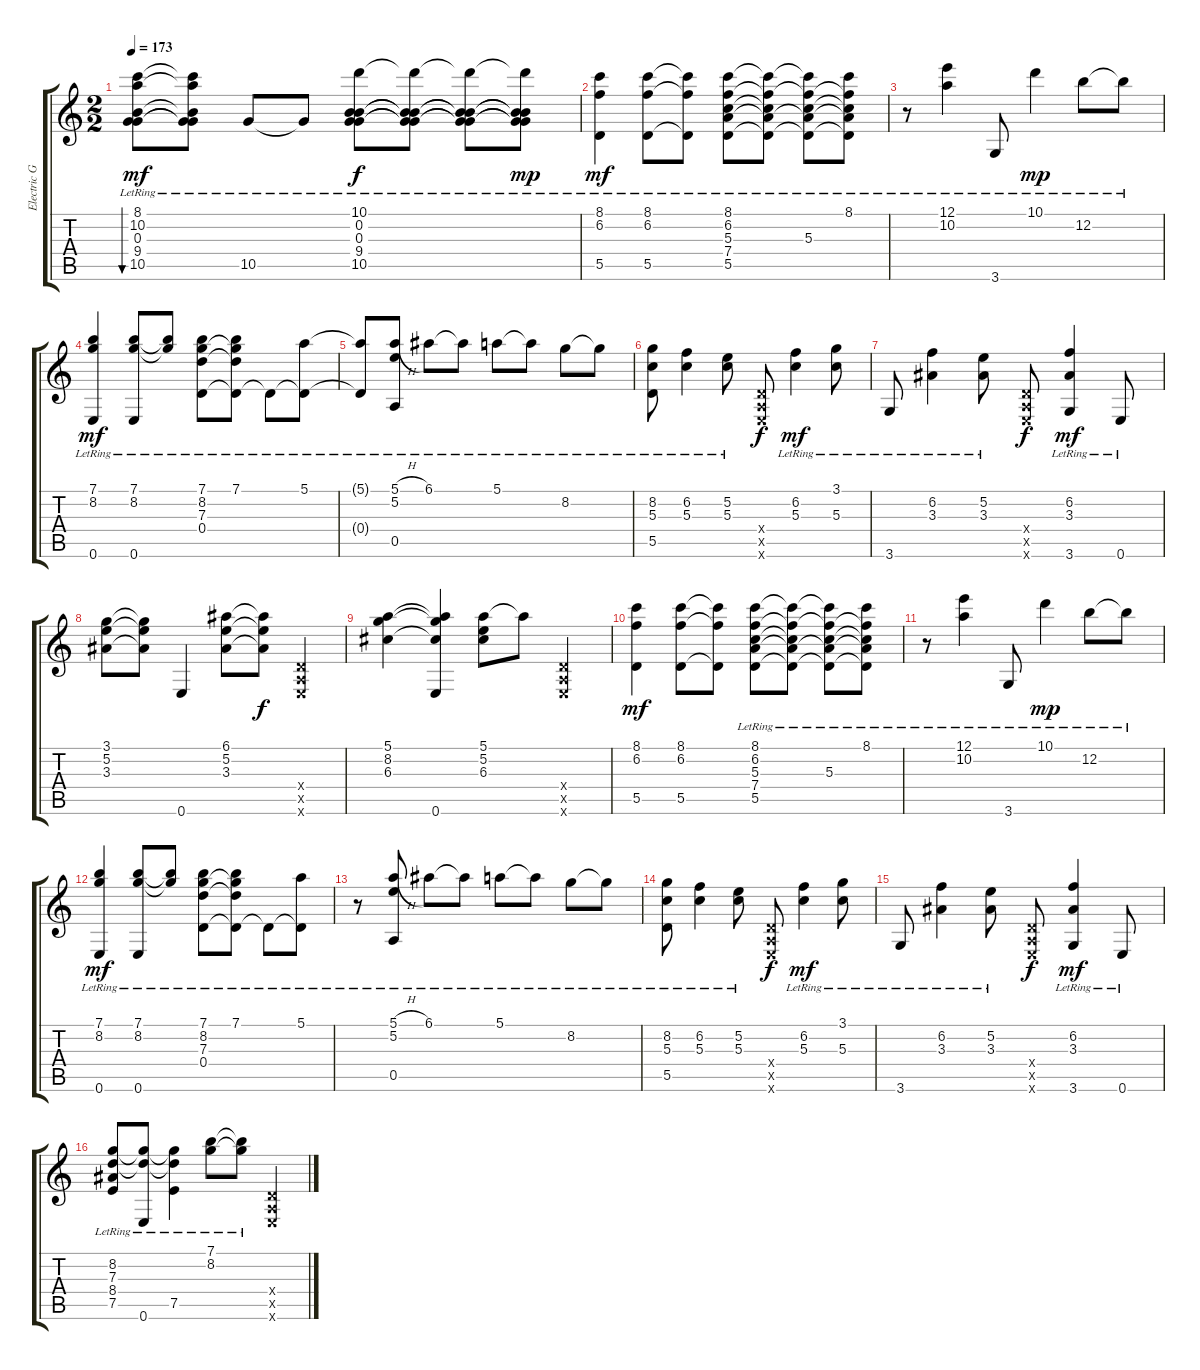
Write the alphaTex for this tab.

\track ("Electric Guitar" "Electric G") {instrument electricguitarclean}
\staff {score tabs}
\tuning (E4 B3 G3 D3 A2 E2) {hide}
\ts (2 2)
\tempo 173
\clef g2
\ks c
(8.1{lr} 10.2{lr} 0.3{lr} 9.4{lr} 10.5{lr}).8{bu 240 dy mf} (8.1{lr t} 10.2{lr t} 0.3{lr t} 9.4{lr t} 10.5{lr t}).8 10.5{lr}.8 10.5{lr t}.8 (10.1{lr} 0.2{lr} 0.3{lr} 9.4{lr} 10.5{lr}).8{dy f} (10.1{lr t} 0.2{lr t} 0.3{lr t} 9.4{lr t} 10.5{lr t}).8 (10.1{lr t} 0.2{lr t} 0.3{lr t} 9.4{lr t} 10.5{lr t}).8 (10.1{lr t} 0.2{lr t} 0.3{lr t} 9.4{lr t} 10.5{lr t}).8{dy mp} |
(8.1{lr} 6.2{lr} 5.5{lr}).4{dy mf} (8.1{lr} 6.2{lr} 5.5{lr}).8 (8.1{lr t} 6.2{lr t} 5.5{lr t}).8 (8.1{lr} 6.2{lr} 5.3{lr} 7.4{lr} 5.5{lr}).8 (8.1{lr t} 6.2{lr t} 5.3{lr t} 7.4{lr t} 5.5{lr t}).8 (8.1{lr t} 6.2{lr t} 5.3{lr} 7.4{lr t} 5.5{lr t}).8 (8.1{lr} 6.2{lr t} 5.3{lr t} 7.4{lr t} 5.5{lr t}).8 |
r.8 (12.1{lr} 10.2{lr}).4 3.6{lr}.8 10.1{lr}.4{dy mp} 12.2{lr}.8 12.2{lr t}.8 |
(7.1{lr} 8.2{lr} 0.6{lr}).4{dy mf} (7.1{lr} 8.2{lr} 0.6{lr}).8 (7.1{lr t} 8.2{lr t}).8 (7.1{lr} 8.2{lr} 7.3{lr} 0.4{lr}).8 (7.1{lr} 8.2{lr t} 7.3{lr t} 0.4{lr t}).8 0.4{lr t}.8 (5.1{lr} 0.4{lr t}).8 |
(5.1{lr t} 0.4{lr t}).8 (5.1{h lr} 5.2{lr} 0.5{lr}).8 6.1{lr}.8 6.1{lr t}.8 5.1{lr}.8 5.1{lr t}.8 8.2{lr}.8 8.2{lr t}.8 |
(8.2{lr} 5.3{lr} 5.5{lr}).8 (6.2{lr} 5.3{lr}).4 (5.2{lr} 5.3{lr}).8 (0.4{x} 0.5{x} 0.6{x}).8{dy f} (6.2{lr} 5.3{lr}).4{dy mf} (3.1{lr} 5.3{lr}).8 |
3.6{lr}.8 (6.2{lr} 3.3{lr}).4 (5.2{lr} 3.3{lr}).8 (0.4{x} 0.5{x} 0.6{x}).8{dy f} (6.2{lr} 3.3{lr} 3.6{lr}).4{dy mf} 0.6{lr}.8 |
(3.1 5.2 3.3).8 (3.1{t} 5.2{t} 3.3{t}).8 0.6.4 (6.1 5.2 3.3).8 (6.1{t} 5.2{t} 3.3{t}).8{dy f} (0.4{x} 0.5{x} 0.6{x}).4 |
(5.1 8.2 6.3).4 (5.1{t} 8.2{t} 6.3{t} 0.6).4 (5.1 5.2 6.3).8 5.1{t}.8 (0.4{x} 0.5{x} 0.6{x}).4 |
(8.1 6.2 5.5).4{dy mf} (8.1 6.2 5.5).8 (8.1{t} 6.2{t} 5.5{t}).8 (8.1 6.2{lr} 5.3 7.4 5.5).8 (8.1{t} 6.2{lr t} 5.3{t} 7.4{t} 5.5{t}).8 (8.1{t} 6.2{lr t} 5.3 7.4{t} 5.5{t}).8 (8.1 6.2{lr t} 5.3{t} 7.4{t} 5.5{t}).8 |
r.8 (12.1{lr} 10.2{lr}).4 3.6{lr}.8 10.1{lr}.4{dy mp} 12.2{lr}.8 12.2{lr t}.8 |
(7.1{lr} 8.2{lr} 0.6{lr}).4{dy mf} (7.1{lr} 8.2{lr} 0.6{lr}).8 (7.1{lr t} 8.2{lr t}).8 (7.1{lr} 8.2{lr} 7.3{lr} 0.4{lr}).8 (7.1{lr} 8.2{lr t} 7.3{lr t} 0.4{lr t}).8 0.4{lr t}.8 (5.1{lr} 0.4{lr t}).8 |
r.8 (5.1{h lr} 5.2{lr} 0.5{lr}).8 6.1{lr}.8 6.1{lr t}.8 5.1{lr}.8 5.1{lr t}.8 8.2{lr}.8 8.2{lr t}.8 |
(8.2{lr} 5.3{lr} 5.5{lr}).8 (6.2{lr} 5.3{lr}).4 (5.2{lr} 5.3{lr}).8 (0.4{x} 0.5{x} 0.6{x}).8{dy f} (6.2{lr} 5.3{lr}).4{dy mf} (3.1{lr} 5.3{lr}).8 |
3.6{lr}.8 (6.2{lr} 3.3{lr}).4 (5.2{lr} 3.3{lr}).8 (0.4{x} 0.5{x} 0.6{x}).8{dy f} (6.2{lr} 3.3{lr} 3.6).4{dy mf} 0.6{lr}.8 |
(8.2{lr} 7.3{lr} 8.4{lr} 7.5{lr}).8 (8.2{lr t} 7.3{lr t} 0.6{lr}).8 (8.2{lr t} 7.3{lr t} 7.5{lr}).4 (7.1{lr} 8.2{lr}).8 (7.1{lr t} 8.2{lr t}).8 (0.4{x} 0.5{x} 0.6{x}).4
